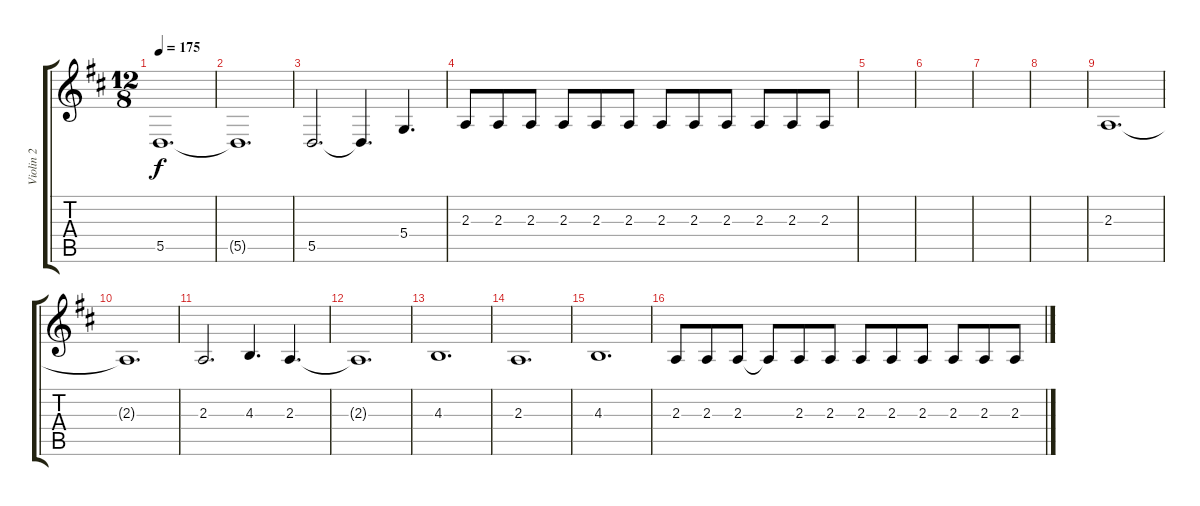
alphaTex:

\track ("Violin 2" "Violin 2") {instrument violin}
\staff {score tabs}
\tuning (E4 B3 G3 D3 A2 E2) {hide}
\ts (12 8)
\tempo 175
\clef g2
\ks d
5.5.1{d dy f} |
5.5{t}.1{d} |
5.5.2{d} 5.5{t}.4{d} 5.4.4{d} |
2.3.8 2.3.8 2.3.8 2.3.8 2.3.8 2.3.8 2.3.8 2.3.8 2.3.8 2.3.8 2.3.8 2.3.8 |
|
|
|
|
2.3.1{d} |
2.3{t}.1{d} |
2.3.2{d} 4.3.4{d} 2.3.4{d} |
2.3{t}.1{d} |
4.3.1{d} |
2.3.1{d} |
4.3.1{d} |
2.3.8 2.3.8 2.3.8 2.3{t}.8 2.3.8 2.3.8 2.3.8 2.3.8 2.3.8 2.3.8 2.3.8 2.3.8
